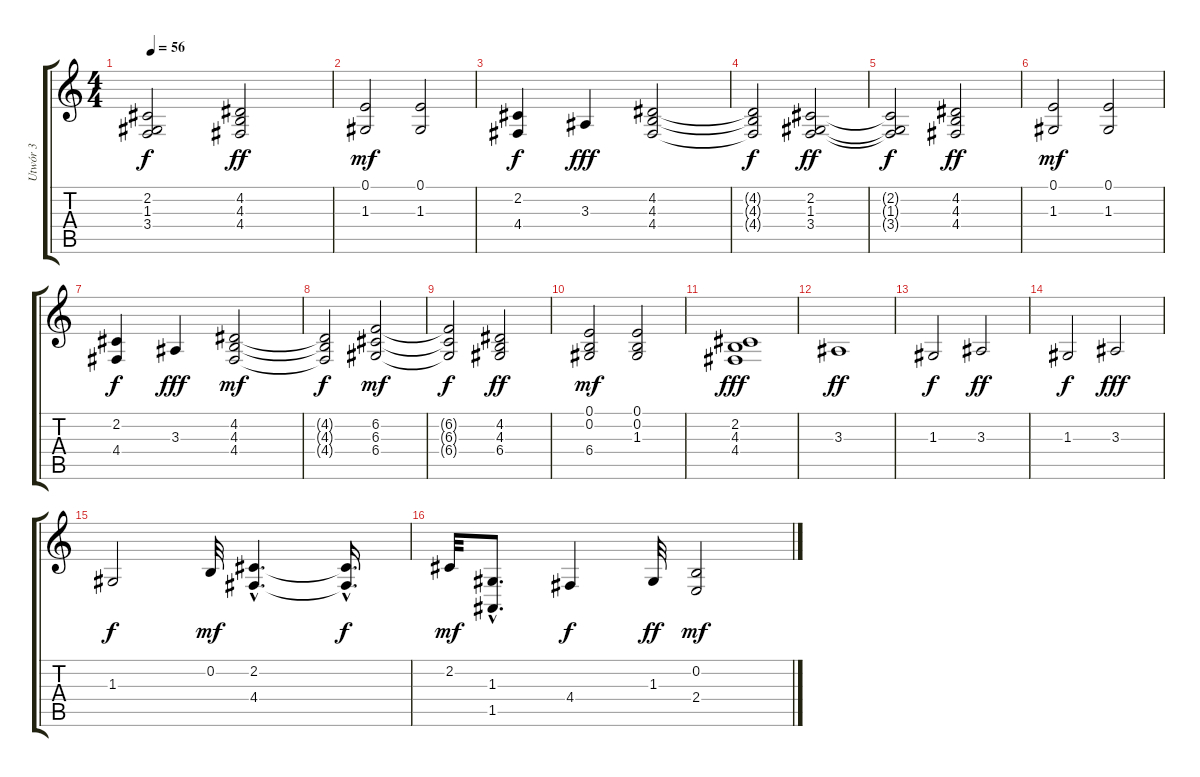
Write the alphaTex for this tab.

\track ("Utwór 3" "Utwór 3") {instrument pad2warm}
\staff {score tabs}
\tuning (E4 B3 G3 D3 A2 E2) {hide}
\ts (4 4)
\tempo 56
\clef g2
\ks c
(2.2{t} 1.3{t} 3.4{t}).2{dy f} (4.2 4.3 4.4).2{dy ff} |
(0.1 1.3).2{dy mf} (0.1 1.3).2 |
(2.2 4.4).4{dy f} 3.3.4{dy fff} (4.2 4.3 4.4).2 |
(4.2{t} 4.3{t} 4.4{t}).2{dy f} (2.2 1.3 3.4).2{dy ff} |
(2.2{t} 1.3{t} 3.4{t}).2{dy f} (4.2 4.3 4.4).2{dy ff} |
(0.1 1.3).2{dy mf} (0.1 1.3).2 |
(2.2 4.4).4{dy f} 3.3.4{dy fff} (4.2 4.3 4.4).2{dy mf} |
(4.2{t} 4.3{t} 4.4{t}).2{dy f} (6.2 6.3 6.4).2{dy mf} |
(6.2{t} 6.3{t} 6.4{t}).2{dy f} (4.2 4.3 6.4).2{dy ff} |
(0.1 0.2 6.4).2{dy mf} (0.1 0.2 1.3).2 |
(2.2 4.3 4.4).1{dy fff} |
3.3.1{dy ff} |
1.3.2{dy f} 3.3.2{dy ff} |
1.3.2{dy f} 3.3.2{dy fff} |
1.3.2{dy f} 0.2.32{dy mf} (2.2{hac} 4.4{hac}).4{d} (2.2{hac t} 4.4{hac t}).16{d dy f} |
2.2.32{dy mf} (1.3{hac} 1.5{hac}).8{d} 4.4.4{dy f} 1.3.32{dy ff} (0.2 2.4).2{dy mf}
